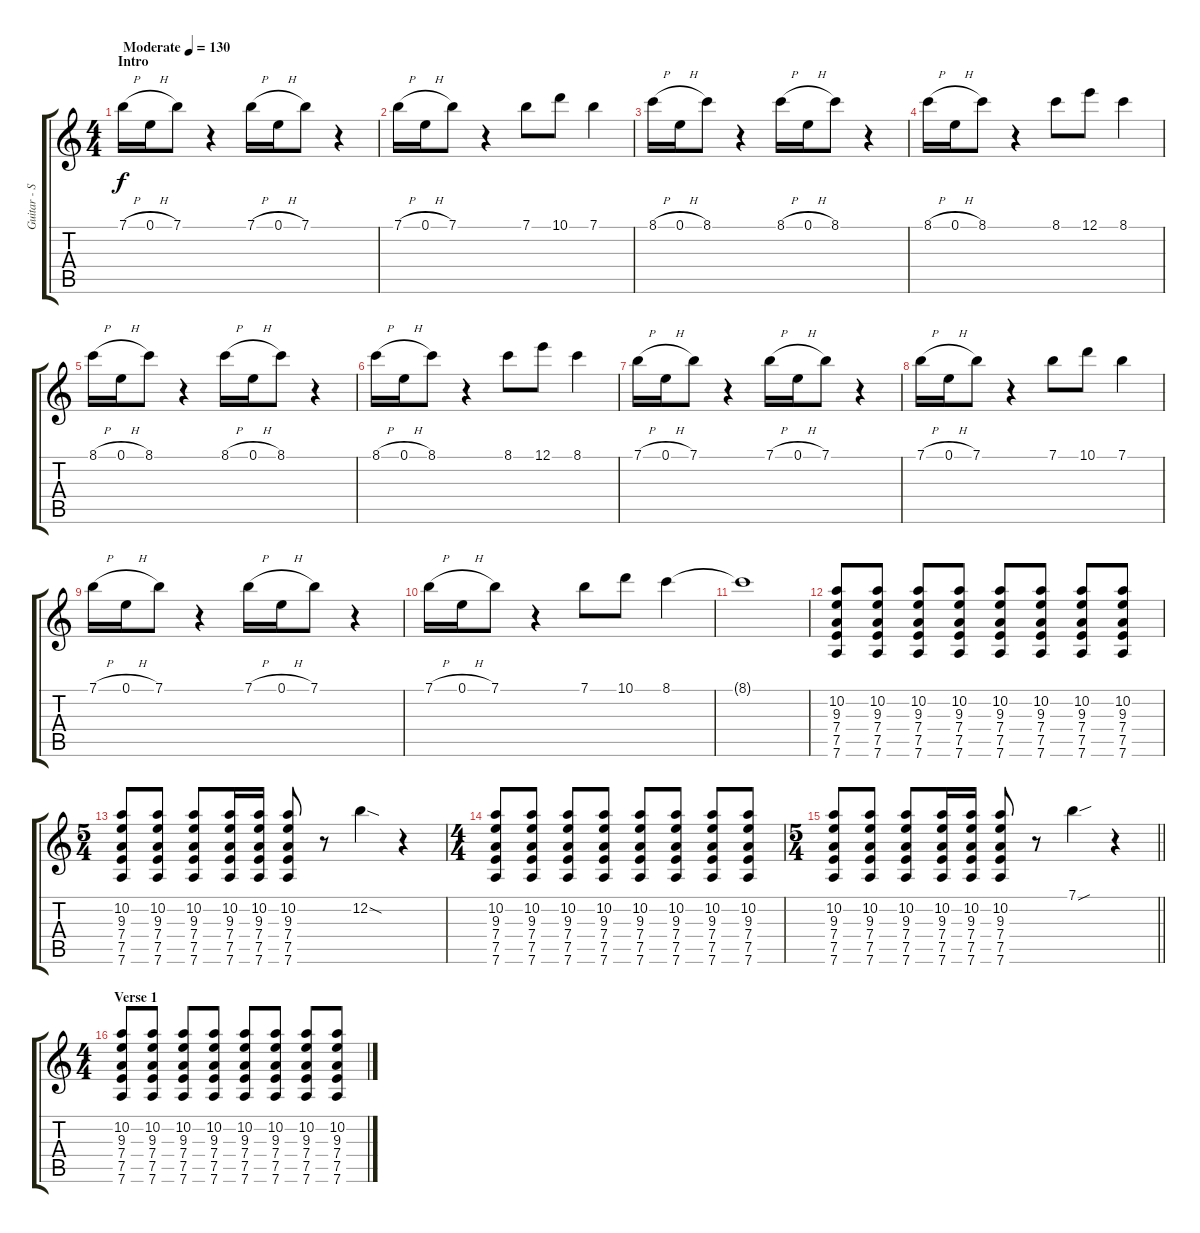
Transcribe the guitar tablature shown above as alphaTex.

\track ("Guitar - Simon Neil" "Guitar - S") {instrument electricguitarclean}
\staff {score tabs}
\tuning (E4 B3 G3 D3 A2 D2) {hide}
\ts (4 4)
\section ("" "Intro")
\tempo (130 "Moderate")
\clef g2
\ks c
7.1{h}.16{dy f instrument electricguitarclean} 0.1{h}.16 7.1.8 r.4 7.1{h}.16 0.1{h}.16 7.1.8 r.4 |
7.1{h}.16 0.1{h}.16 7.1.8 r.4 7.1.8 10.1.8 7.1.4 |
8.1{h}.16{balance 2} 0.1{h}.16 8.1.8 r.4 8.1{h}.16 0.1{h}.16 8.1.8 r.4 |
8.1{h}.16 0.1{h}.16 8.1.8 r.4 8.1.8 12.1.8 8.1.4 |
8.1{h}.16 0.1{h}.16 8.1.8 r.4 8.1{h}.16 0.1{h}.16 8.1.8 r.4 |
8.1{h}.16 0.1{h}.16 8.1.8 r.4 8.1.8 12.1.8 8.1.4 |
7.1{h}.16 0.1{h}.16 7.1.8 r.4 7.1{h}.16 0.1{h}.16 7.1.8 r.4 |
7.1{h}.16 0.1{h}.16 7.1.8 r.4 7.1.8 10.1.8 7.1.4 |
7.1{h}.16 0.1{h}.16 7.1.8 r.4 7.1{h}.16 0.1{h}.16 7.1.8 r.4 |
7.1{h}.16 0.1{h}.16 7.1.8 r.4 7.1.8 10.1.8 8.1.4 |
8.1{t}.1 |
(10.2 9.3 7.4 7.5 7.6).8{volume 11 balance 8} (10.2 9.3 7.4 7.5 7.6).8 (10.2 9.3 7.4 7.5 7.6).8 (10.2 9.3 7.4 7.5 7.6).8 (10.2 9.3 7.4 7.5 7.6).8 (10.2 9.3 7.4 7.5 7.6).8 (10.2 9.3 7.4 7.5 7.6).8 (10.2 9.3 7.4 7.5 7.6).8 |
\ts (5 4)
(10.2 9.3 7.4 7.5 7.6).8 (10.2 9.3 7.4 7.5 7.6).8 (10.2 9.3 7.4 7.5 7.6).8 (10.2 9.3 7.4 7.5 7.6).16 (10.2 9.3 7.4 7.5 7.6).16 (10.2 9.3 7.4 7.5 7.6).8 r.8 12.2{sod}.4 r.4 |
\ts (4 4)
(10.2 9.3 7.4 7.5 7.6).8 (10.2 9.3 7.4 7.5 7.6).8 (10.2 9.3 7.4 7.5 7.6).8 (10.2 9.3 7.4 7.5 7.6).8 (10.2 9.3 7.4 7.5 7.6).8 (10.2 9.3 7.4 7.5 7.6).8 (10.2 9.3 7.4 7.5 7.6).8 (10.2 9.3 7.4 7.5 7.6).8 |
\ts (5 4)
\barLineRight lightlight
(10.2 9.3 7.4 7.5 7.6).8 (10.2 9.3 7.4 7.5 7.6).8 (10.2 9.3 7.4 7.5 7.6).8 (10.2 9.3 7.4 7.5 7.6).16 (10.2 9.3 7.4 7.5 7.6).16 (10.2 9.3 7.4 7.5 7.6).8 r.8 7.1{sou}.4{volume 16 balance 14} r.4 |
\ts (4 4)
\section ("" "Verse 1")
(10.2 9.3 7.4 7.5 7.6).8{volume 11 balance 8} (10.2 9.3 7.4 7.5 7.6).8 (10.2 9.3 7.4 7.5 7.6).8 (10.2 9.3 7.4 7.5 7.6).8 (10.2 9.3 7.4 7.5 7.6).8 (10.2 9.3 7.4 7.5 7.6).8 (10.2 9.3 7.4 7.5 7.6).8 (10.2 9.3 7.4 7.5 7.6).8
